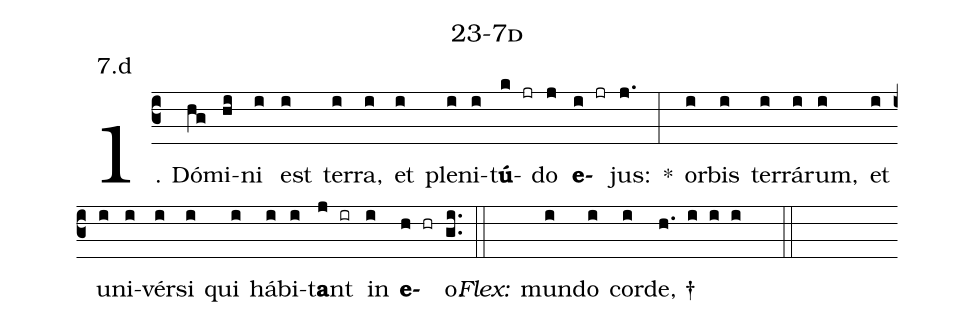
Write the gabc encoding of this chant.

name: 23-7d;
annotation: 7.d;
%%
(c3)1. Dó(hg)mi(hi)ni(i) est(i) ter(i)ra,(i) et(i) ple(i)ni(i)t<b>ú</b>(k jr)do(j) <b>e</b>(i jr)jus:(j.) *(:) or(i)bis(i) ter(i)rá(i)rum,(i) et(i) u(i)ni(i)vér(i)si(i) qui(i) há(i)bi(i)t<b>a</b>nt(j ir) in(i) <b>e</b>(h hr)o.(gi..) (::)
<i>Flex:</i>()  mun(i)do(i) cor(i)de, †(h. i i i  ::)
